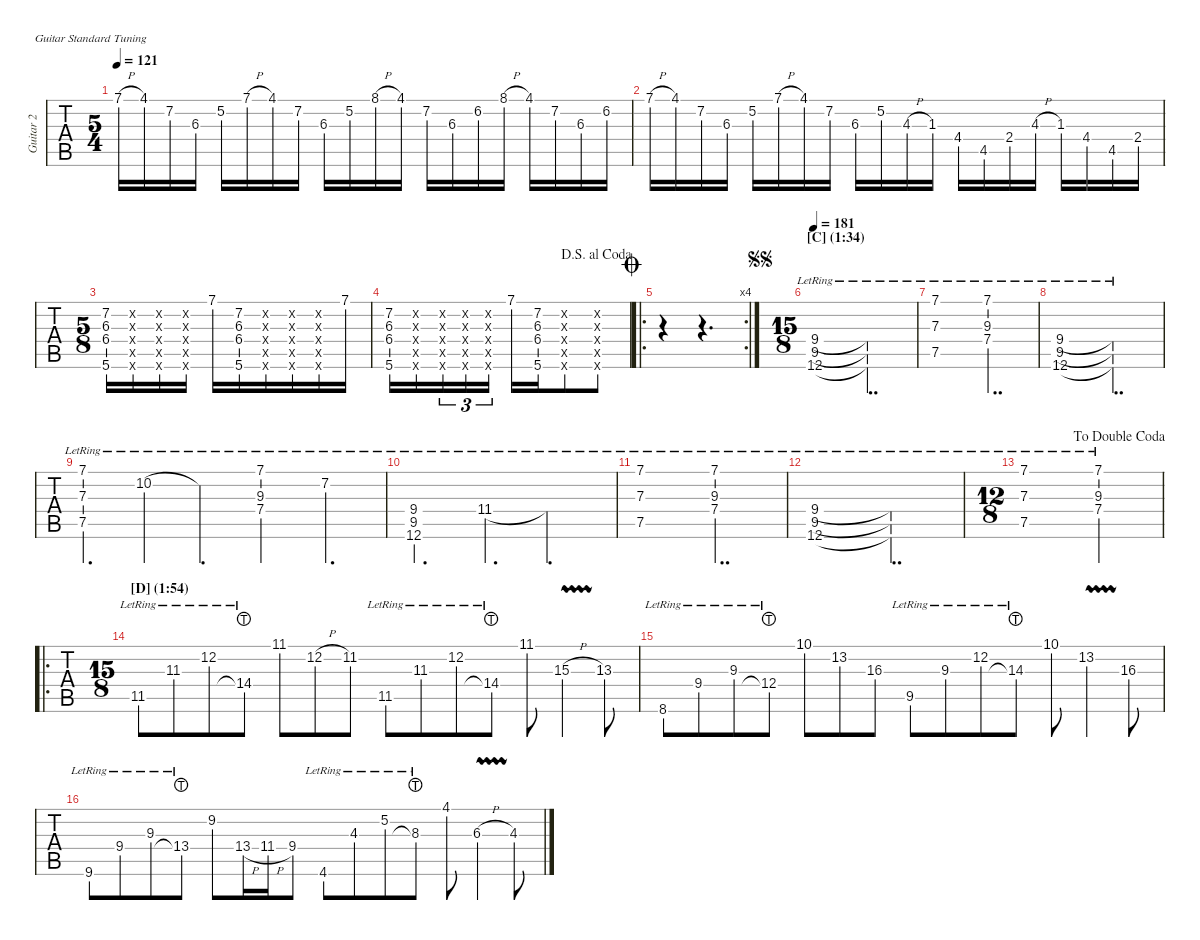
\defaultSystemsLayout 4
\hideDynamics
\bracketExtendMode nobrackets
\multiTrackTrackNamePolicy allsystems
\firstSystemTrackNameMode fullname
\otherSystemsTrackNameMode fullname
\otherSystemsTrackNameOrientation horizontal
\track ("Guitar 2" "Guitar 2") {instrument electricguitarclean}
\staff {tabs}
\tuning (E4 B3 G3 D3 A2 E2)
\ts (5 4)
\scale
1.02163
\tempo 121
\accidentals auto
\clef g2
\ottava regular
\simile none
\ks c
7.1{h}.16{dy mf} 4.1{acc #}.16 7.2{acc #}.16 6.3{acc #}.16 5.2.16 7.1{h}.16 4.1{acc #}.16 7.2{acc #}.16 6.3{acc #}.16 5.2.16 8.1{h}.16 4.1{acc #}.16 7.2{acc #}.16 6.3{acc #}.16 6.2.16 8.1{h}.16 4.1{acc #}.16 7.2{acc #}.16 6.3{acc #}.16 6.2.16 |
\scale
0.978374 7.1{h}.16 4.1{acc #}.16 7.2{acc #}.16 6.3{acc #}.16 5.2.16 7.1{h}.16 4.1{acc #}.16 7.2{acc #}.16 6.3{acc #}.16 5.2.16 4.3{h}.16 1.3{acc #}.16 4.4{acc #}.16 4.5{acc #}.16 2.4.16 4.3{h}.16 1.3{acc #}.16 4.4{acc #}.16 4.5{acc #}.16 2.4.16 |
\ts (5 8)
\scale
1.05303 (5.6 6.4{acc #} 6.3{acc #} 7.2{acc #}).16 (5.6{x} 0.5{x} 6.4{x acc #} 6.3{x acc #} 7.2{x acc #}).16 (5.6{x} 0.5{x} 6.4{x acc #} 6.3{x acc #} 7.2{x acc #}).16 (0.5{x} 6.4{x acc #} 6.3{x acc #} 7.2{x acc #} 5.6{x}).16{beam split} 7.1.16 (5.6 6.4{acc #} 6.3{acc #} 7.2{acc #}).16{beam merge} (5.6{x} 0.5{x} 6.4{x acc #} 6.3{x acc #} 7.2{x acc #}).16 (5.6{x} 0.5{x} 6.4{x acc #} 6.3{x acc #} 7.2{x acc #}).16 (5.6{x} 0.5{x} 6.4{x acc #} 6.3{x acc #} 7.2{x acc #}).16 7.1.16 |
\scale
0.913348
\jump dalsegnoalcoda
(5.6 6.4{acc #} 6.3{acc #} 7.2{acc #}).16{beam merge} (5.6{x} 0.5{x} 6.4{x acc #} 6.3{x acc #} 7.2{x acc #}).16{beam merge} (5.6{x} 0.5{x} 6.4{x acc #} 6.3{x acc #} 7.2{x acc #}).16{tu (3 2) beam merge} (5.6{x} 0.5{x} 6.4{x acc #} 6.3{x acc #} 7.2{x acc #}).16{tu (3 2) beam merge} (5.6{x} 0.5{x} 6.4{x acc #} 6.3{x acc #} 7.2{x acc #}).16{tu (3 2) beam split} 7.1.16 (5.6 6.4{acc #} 6.3{acc #} 7.2{acc #}).16{beam merge} (5.6{x} 0.5{x} 6.4{x acc #} 6.3{x acc #} 7.2{x acc #}).8 (5.6{x} 0.5{x} 6.4{x acc #} 6.3{x acc #} 7.2{x acc #}).8 |
\ro
\rc 4
\scale
1.03363
\jump coda
r.4 r.4{d} |
\ts (15 8)
\beaming (8 4 3 4 4)
\section ("C" "(1:34)")
\scale
1.05425
\jump segnosegno
\tempo 181
(12.6{lr} 9.5{lr acc #} 9.4{lr}).1 (12.6{lr t} 9.5{lr t acc #} 9.4{lr t}).2{dd} |
\scale
0.983693 (7.3{lr} 7.1{lr} 7.5{lr}).1 (9.3{lr} 7.4{lr} 7.1{lr}).2{dd} |
\scale
0.994358 (9.5{lr acc #} 9.4{lr} 12.6{lr}).1 (9.5{lr t acc #} 9.4{lr t} 12.6{lr t}).2{dd} |
\scale
0.967696 (7.3{lr} 7.1{lr} 7.5{lr}).4{d} 10.2{lr}.4 10.2{lr t}.4{d} (7.4{lr} 9.3{lr} 7.1{lr}).2 7.2{lr acc #}.4{d} |
\scale
1.05617 (12.6{lr} 9.4{lr} 9.5{lr acc #}).2{d} 11.4{lr acc #}.4{d} 11.4{lr t acc #}.2{d} |
\scale
0.980592 (7.3{lr} 7.5{lr} 7.1{lr}).1 (7.1{lr} 9.3{lr} 7.4{lr}).2{dd} |
\scale
0.996589 (9.5{lr acc #} 9.4{lr} 12.6{lr}).1 (9.5{lr t acc #} 9.4{lr t} 12.6{lr t}).2{dd} |
\ts (12 8)
\scale
0.966645
\jump dadoublecoda
(7.5{lr} 7.3{lr} 7.1{lr}).1 (7.4{lr} 9.3{lr} 7.1{lr}).2 |
\ro
\ts (15 8)
\section ("D" "(1:54)")
\scale
1.0263 11.5{lr acc #}.8 11.3{lr acc #}.8 12.2{lr}.8 14.4{lht lr}.8 11.1{acc #}.8 12.2{h}.8 11.2{acc #}.8 11.5{lr acc #}.8 11.3{lr acc #}.8 12.2{lr}.8 14.4{lht lr}.8 11.1{acc #}.8 15.3{vw h acc #}.4 13.3{acc #}.8 |
\scale
0.973704 8.6{lr}.8 9.4{lr}.8 9.3{lr}.8 12.4{lht lr}.8 10.1.8 13.2.8 16.3.8 9.5{lr acc #}.8 9.3{lr}.8 12.2{lr}.8 14.3{lht lr}.8 10.1.8 13.2{vw}.4 16.3.8 |
\scale
1.01959 9.6{lr acc #}.8 9.4{lr}.8 9.3{lr}.8 13.4{lht lr acc #}.8 9.2{acc #}.8 13.4{h acc #}.16 11.4{h acc #}.16 9.4.8 4.6{lr acc #}.8 4.3{lr}.8 5.2{lr}.8 8.3{lht lr acc #}.8 4.1{acc #}.8 6.3{vw h acc #}.4 4.3.8
